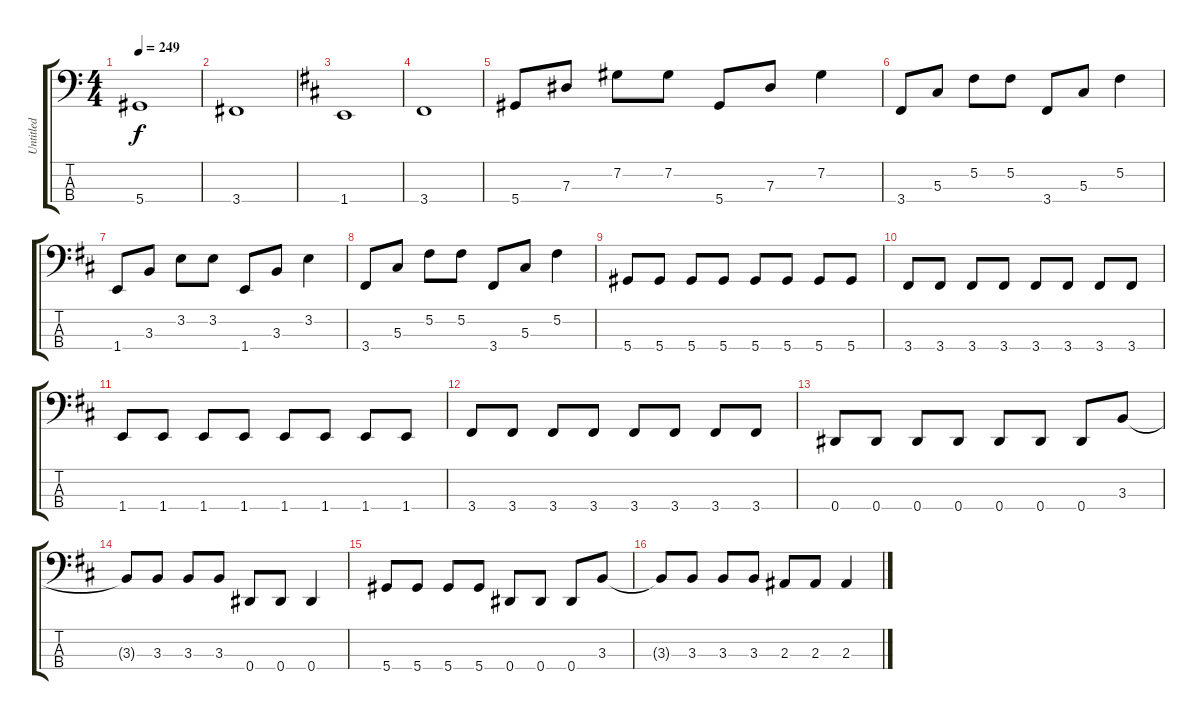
\track ("Untitled" "Untitled") {instrument electricbassfinger}
\staff {score tabs}
\tuning (Gb2 Db2 Ab1 Eb1) {hide}
\ts (4 4)
\tempo 249
\clef f4
\ks c
5.4.1{dy f} |
3.4.1 |
\ks d
1.4.1 |
3.4.1 |
5.4.8 7.3.8 7.2.8 7.2.8 5.4.8 7.3.8 7.2.4 |
3.4.8 5.3.8 5.2.8 5.2.8 3.4.8 5.3.8 5.2.4 |
1.4.8 3.3.8 3.2.8 3.2.8 1.4.8 3.3.8 3.2.4 |
3.4.8 5.3.8 5.2.8 5.2.8 3.4.8 5.3.8 5.2.4 |
5.4.8 5.4.8 5.4.8 5.4.8 5.4.8 5.4.8 5.4.8 5.4.8 |
3.4.8 3.4.8 3.4.8 3.4.8 3.4.8 3.4.8 3.4.8 3.4.8 |
1.4.8 1.4.8 1.4.8 1.4.8 1.4.8 1.4.8 1.4.8 1.4.8 |
3.4.8 3.4.8 3.4.8 3.4.8 3.4.8 3.4.8 3.4.8 3.4.8 |
0.4.8 0.4.8 0.4.8 0.4.8 0.4.8 0.4.8 0.4.8 3.3.8 |
3.3{t}.8 3.3.8 3.3.8 3.3.8 0.4.8 0.4.8 0.4.4 |
5.4.8 5.4.8 5.4.8 5.4.8 0.4.8 0.4.8 0.4.8 3.3.8 |
3.3{t}.8 3.3.8 3.3.8 3.3.8 2.3.8 2.3.8 2.3.4
